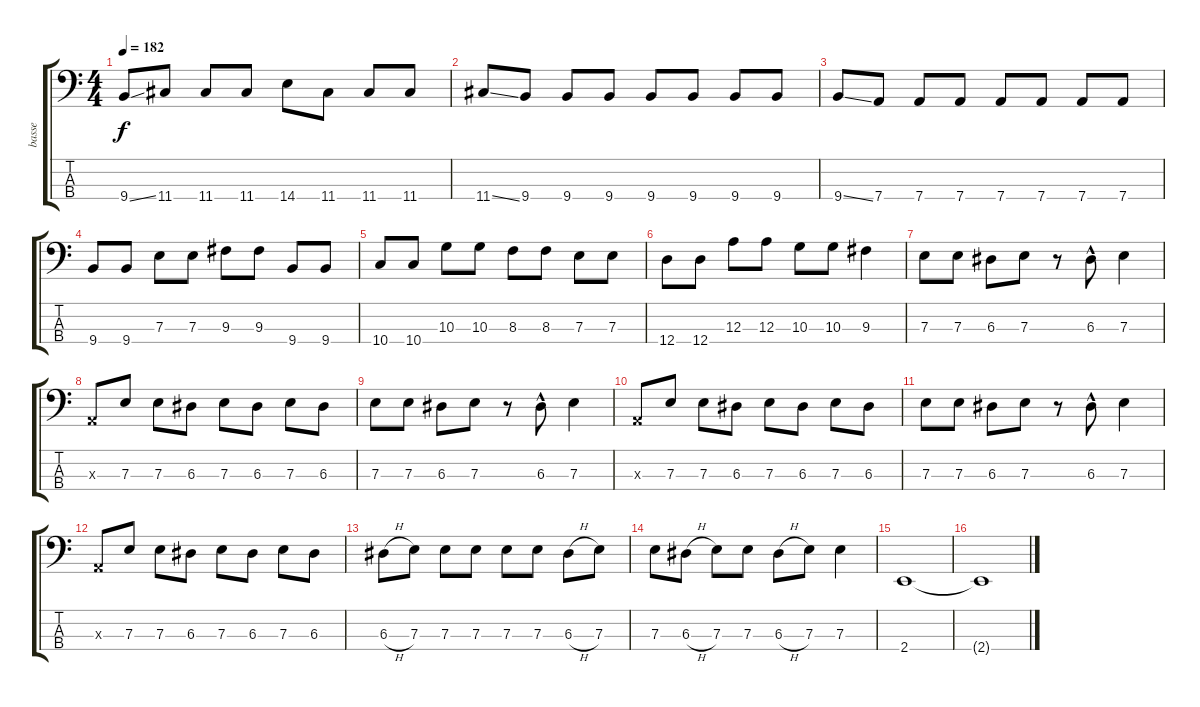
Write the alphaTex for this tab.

\track ("basse" "basse") {instrument electricbasspick}
\staff {score tabs}
\tuning (G2 D2 A1 D1) {hide}
\ts (4 4)
\tempo 182
\clef f4
\ks c
9.4{ss}.8{dy f} 11.4.8 11.4.8 11.4.8 14.4.8 11.4.8 11.4.8 11.4.8 |
11.4{ss}.8 9.4.8 9.4.8 9.4.8 9.4.8 9.4.8 9.4.8 9.4.8 |
9.4{ss}.8 7.4.8 7.4.8 7.4.8 7.4.8 7.4.8 7.4.8 7.4.8 |
9.4.8 9.4.8 7.3.8 7.3.8 9.3.8 9.3.8 9.4.8 9.4.8 |
10.4.8 10.4.8 10.3.8 10.3.8 8.3.8 8.3.8 7.3.8 7.3.8 |
12.4.8 12.4.8 12.3.8 12.3.8 10.3.8 10.3.8 9.3.4 |
7.3.8 7.3.8 6.3.8 7.3.8 r.8 6.3{hac}.8 7.3.4 |
0.3{x}.8 7.3.8 7.3.8 6.3.8 7.3.8 6.3.8 7.3.8 6.3.8 |
7.3.8 7.3.8 6.3.8 7.3.8 r.8 6.3{hac}.8 7.3.4 |
0.3{x}.8 7.3.8 7.3.8 6.3.8 7.3.8 6.3.8 7.3.8 6.3.8 |
7.3.8 7.3.8 6.3.8 7.3.8 r.8 6.3{hac}.8 7.3.4 |
0.3{x}.8 7.3.8 7.3.8 6.3.8 7.3.8 6.3.8 7.3.8 6.3.8 |
6.3{h}.8 7.3.8 7.3.8 7.3.8 7.3.8 7.3.8 6.3{h}.8 7.3.8 |
7.3.8 6.3{h}.8 7.3.8 7.3.8 6.3{h}.8 7.3.8 7.3.4 |
2.4.1 |
2.4{t}.1
